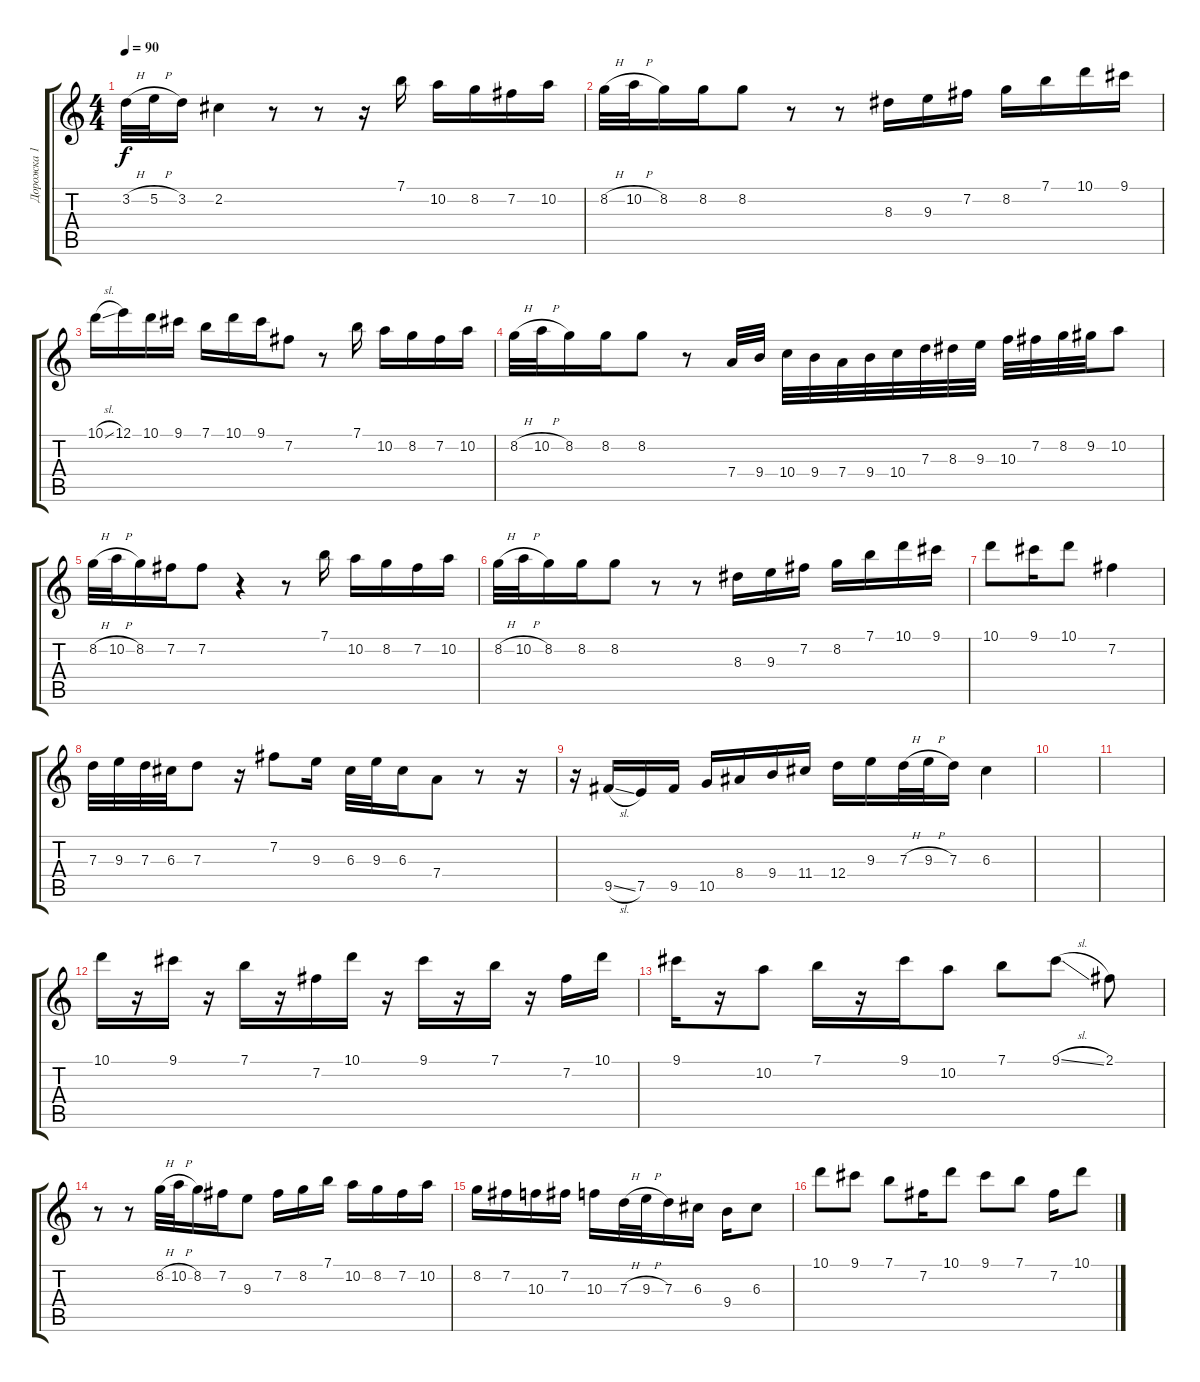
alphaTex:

\track ("Дорожка 1" "Дорожка 1") {instrument acousticguitarsteel}
\staff {score tabs}
\tuning (E4 B3 G3 D3 A2 E2) {hide}
\ts (4 4)
\tempo 90
\clef g2
\ks c
3.2{h}.32{dy f} 5.2{h}.32 3.2.16 2.2.4 r.8 r.8 r.16 7.1.16 10.2.16 8.2.16 7.2.16 10.2.16 |
8.2{h}.32 10.2{h}.32 8.2.16 8.2.16 8.2.8 r.8 r.8 8.3.16 9.3.16 7.2.16 8.2.16 7.1.16 10.1.16 9.1.16 |
10.1{sl}.16 12.1.16 10.1.16 9.1.16 7.1.16 10.1.16 9.1.16 7.2.8 r.8 7.1.16 10.2.16 8.2.16 7.2.16 10.2.16 |
8.2{h}.32 10.2{h}.32 8.2.16 8.2.16 8.2.8 r.8 7.4.32 9.4.32 10.4.32 9.4.32 7.4.32 9.4.32 10.4.32 7.3.32 8.3.32 9.3.32 10.3.32 7.2.32 8.2.32 9.2.32 10.2.8 |
8.2{h}.32 10.2{h}.32 8.2.16 7.2.16 7.2.8 r.4 r.8 7.1.16 10.2.16 8.2.16 7.2.16 10.2.16 |
8.2{h}.32 10.2{h}.32 8.2.16 8.2.16 8.2.8 r.8 r.8 8.3.16 9.3.16 7.2.16 8.2.16 7.1.16 10.1.16 9.1.16 |
10.1.8 9.1.16 10.1.8 7.2.4 |
7.3.32 9.3.32 7.3.32 6.3.32 7.3.8 r.16 7.2.8 9.3.16 6.3.32 9.3.32 6.3.16 7.4.8 r.8 r.16 |
r.16 9.5{sl}.16 7.5.16 9.5.16 10.5.16 8.4.16 9.4.16 11.4.16 12.4.16 9.3.16 7.3{h}.32 9.3{h}.32 7.3.16 6.3.4 |
|
|
10.1.16 r.16 9.1.16 r.16 7.1.16 r.16 7.2.16 10.1.16 r.16 9.1.16 r.16 7.1.16 r.16 7.2.16 10.1.16 |
9.1.16 r.16 10.2.8 7.1.16 r.16 9.1.16 10.2.8 7.1.8 9.1{sl}.8 2.1.8 |
r.8 r.8 8.2{h}.32 10.2{h}.32 8.2.16 7.2.16 9.3.8 7.2.16 8.2.16 7.1.16 10.2.16 8.2.16 7.2.16 10.2.16 |
8.2.16 7.2.16 10.3.16 7.2.16 10.3.16 7.3{h}.32 9.3{h}.32 7.3.16 6.3.16 9.4.16 6.3.8 |
10.1.8 9.1.8 7.1.8 7.2.16 10.1.8 9.1.8 7.1.8 7.2.16 10.1.8
